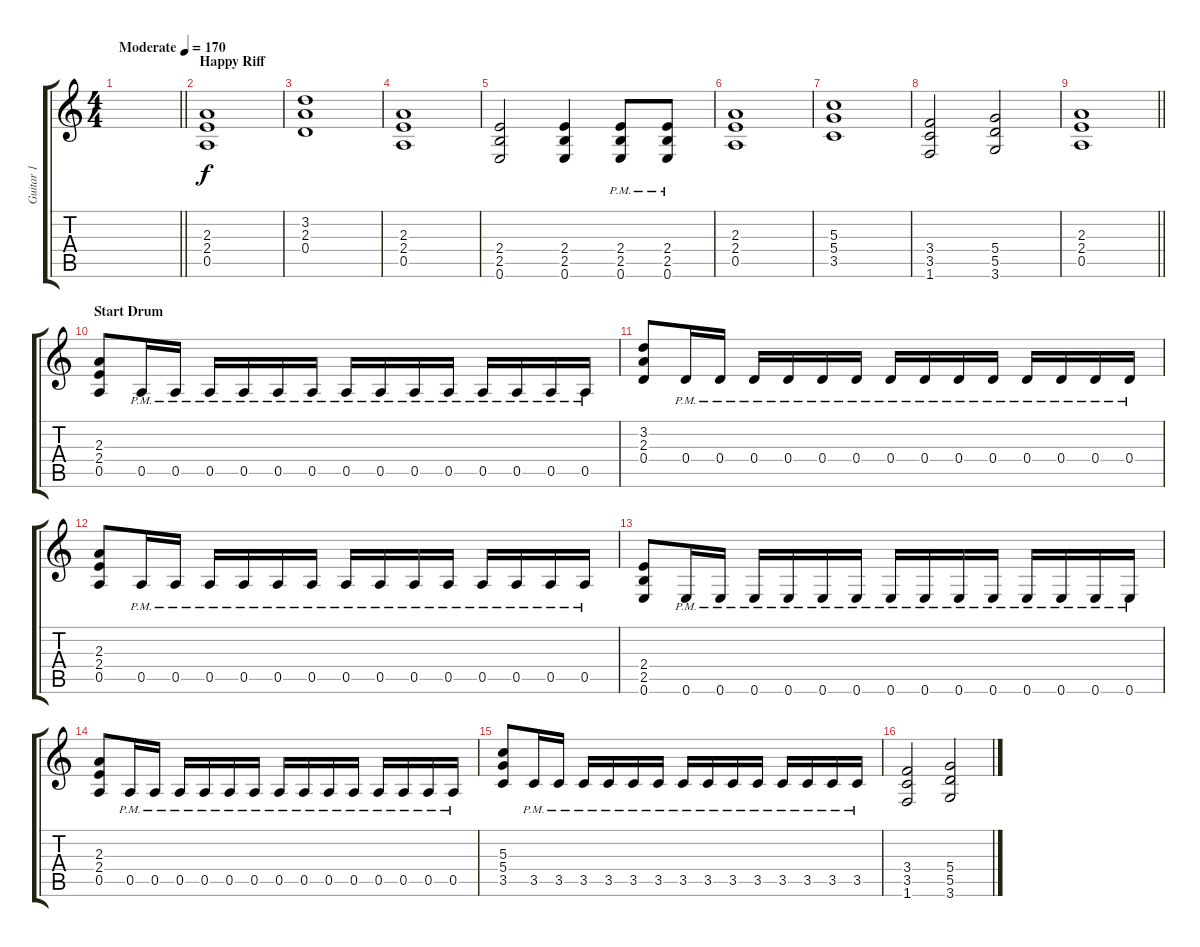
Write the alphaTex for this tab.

\track ("Guitar 1" "Guitar 1") {instrument distortionguitar}
\staff {score tabs}
\tuning (E4 B3 G3 D3 A2 E2) {hide}
\ts (4 4)
\tempo (170 "Moderate")
\clef g2
\barLineRight lightlight
\ks c
|
\section ("" "Happy Riff")
(2.3 2.4 0.5).1 |
(3.2 2.3 0.4).1 |
(2.3 2.4 0.5).1 |
(2.4 2.5 0.6).2 (2.4 2.5 0.6).4 (2.4{pm} 2.5{pm} 0.6{pm}).8 (2.4{pm} 2.5{pm} 0.6{pm}).8 |
(2.3 2.4 0.5).1 |
(5.3 5.4 3.5).1 |
(3.4 3.5 1.6).2 (5.4 5.5 3.6).2 |
\barLineRight lightlight
(2.3 2.4 0.5).1 |
\section ("" "Start Drum")
(2.3 2.4 0.5).8 0.5{pm}.16 0.5{pm}.16 0.5{pm}.16 0.5{pm}.16 0.5{pm}.16 0.5{pm}.16 0.5{pm}.16 0.5{pm}.16 0.5{pm}.16 0.5{pm}.16 0.5{pm}.16 0.5{pm}.16 0.5{pm}.16 0.5{pm}.16 |
(3.2 2.3 0.4).8 0.4{pm}.16 0.4{pm}.16 0.4{pm}.16 0.4{pm}.16 0.4{pm}.16 0.4{pm}.16 0.4{pm}.16 0.4{pm}.16 0.4{pm}.16 0.4{pm}.16 0.4{pm}.16 0.4{pm}.16 0.4{pm}.16 0.4{pm}.16 |
(2.3 2.4 0.5).8 0.5{pm}.16 0.5{pm}.16 0.5{pm}.16 0.5{pm}.16 0.5{pm}.16 0.5{pm}.16 0.5{pm}.16 0.5{pm}.16 0.5{pm}.16 0.5{pm}.16 0.5{pm}.16 0.5{pm}.16 0.5{pm}.16 0.5{pm}.16 |
(2.4 2.5 0.6).8 0.6{pm}.16 0.6{pm}.16 0.6{pm}.16 0.6{pm}.16 0.6{pm}.16 0.6{pm}.16 0.6{pm}.16 0.6{pm}.16 0.6{pm}.16 0.6{pm}.16 0.6{pm}.16 0.6{pm}.16 0.6{pm}.16 0.6{pm}.16 |
(2.3 2.4 0.5).8 0.5{pm}.16 0.5{pm}.16 0.5{pm}.16 0.5{pm}.16 0.5{pm}.16 0.5{pm}.16 0.5{pm}.16 0.5{pm}.16 0.5{pm}.16 0.5{pm}.16 0.5{pm}.16 0.5{pm}.16 0.5{pm}.16 0.5{pm}.16 |
(5.3 5.4 3.5).8 3.5{pm}.16 3.5{pm}.16 3.5{pm}.16 3.5{pm}.16 3.5{pm}.16 3.5{pm}.16 3.5{pm}.16 3.5{pm}.16 3.5{pm}.16 3.5{pm}.16 3.5{pm}.16 3.5{pm}.16 3.5{pm}.16 3.5{pm}.16 |
(3.4 3.5 1.6).2 (5.4 5.5 3.6).2
